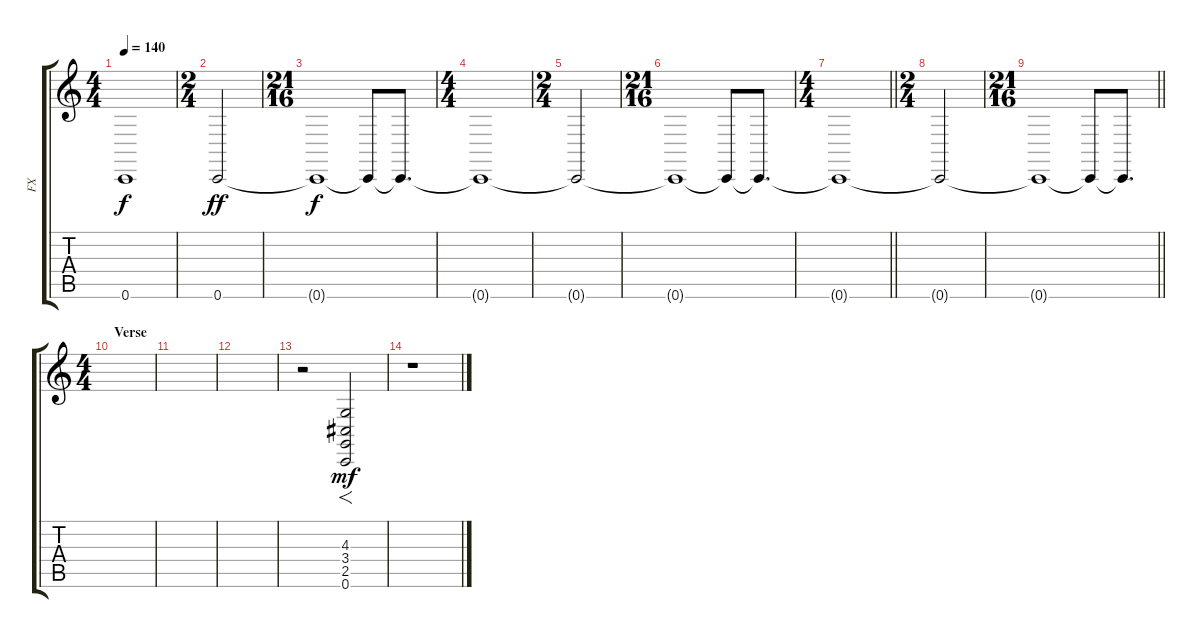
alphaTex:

\track ("FX" "FX") {instrument pad4choir}
\staff {score tabs}
\tuning (C4 G3 Eb3 Bb2 F2 C2) {hide}
\ts (4 4)
\tempo 140
\clef g2
\ks c
0.6{t}.1{dy f} |
\ts (2 4)
0.6.2{dy ff} |
\ts (21 16)
0.6{t}.1{dy f} 0.6{t}.8 0.6{t}.8{d} |
\ts (4 4)
0.6{t}.1 |
\ts (2 4)
0.6{t}.2 |
\ts (21 16)
0.6{t}.1 0.6{t}.8 0.6{t}.8{d} |
\ts (4 4)
\barLineRight lightlight
0.6{t}.1 |
\ts (2 4)
0.6{t}.2 |
\ts (21 16)
\barLineRight lightlight
0.6{t}.1 0.6{t}.8 0.6{t}.8{d} |
\ts (4 4)
\section ("" "Verse")
|
|
|
r.2 (4.3 3.4 2.5 0.6).2{f dy mf} |
r.1{volume 0}
